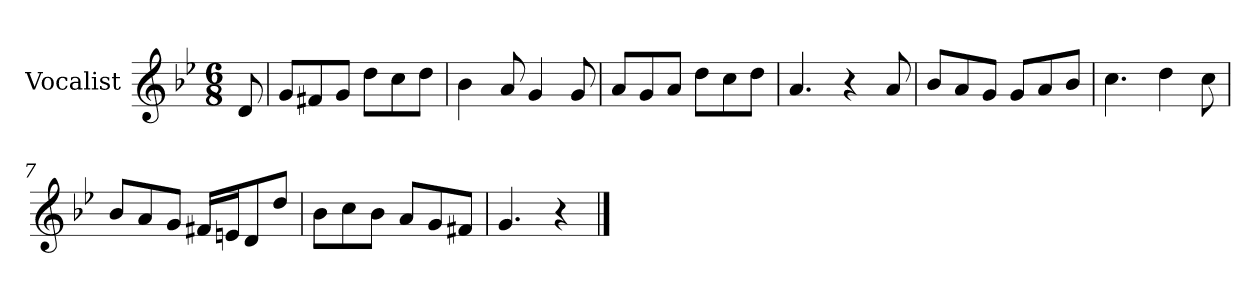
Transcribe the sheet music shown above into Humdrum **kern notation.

**kern
*part1
*staff1
*I"Vocalist
*k[b-e-]
*g:
*M6/8
=
8d
=1
8gL
8f#X
8gJ
8ddL
8cc
8ddJ
=2
4b-
8a
4g
8g
=3
8aL
8g
8aJ
8ddL
8cc
8ddJ
=4
4.a
4r
8a
=5
8b-L
8a
8gJ
8gL
8a
8b-J
=6
4.cc
4dd
8cc
=7
8b-L
8a
8gJ
16f#XLL
16enJ
8d
8ddJ
=8
8b-L
8cc
8b-J
8aL
8g
8f#XJ
=9
4.g
4r
==
*-
